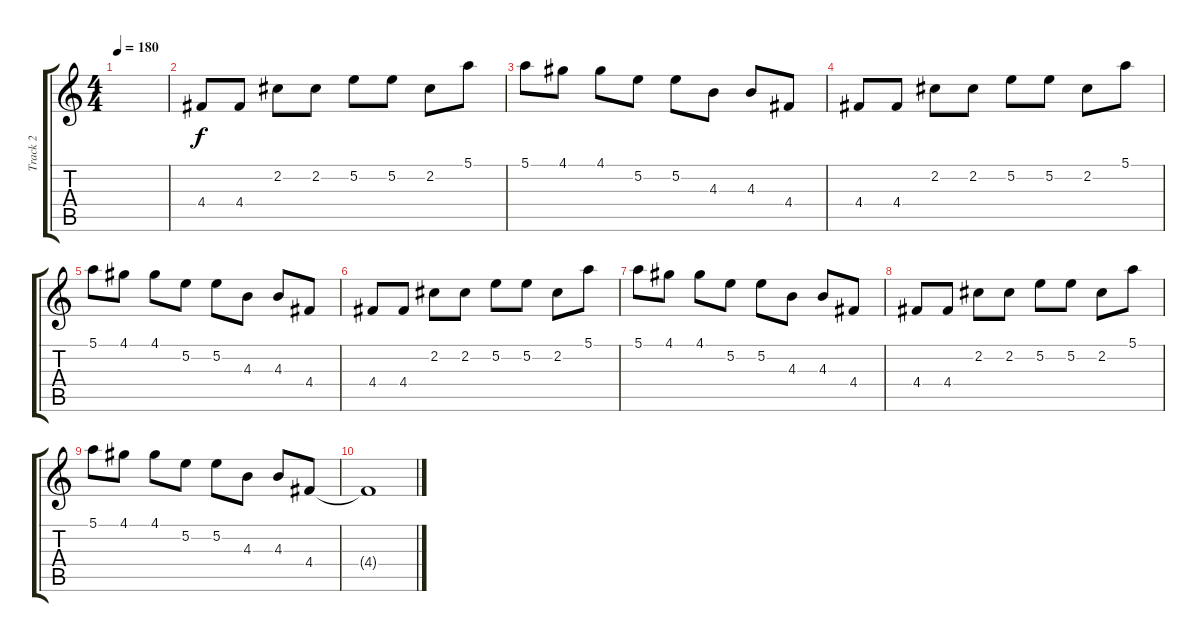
\track ("Track 2" "Track 2") {instrument distortionguitar}
\staff {score tabs}
\tuning (E4 B3 G3 D3 A2 E2) {hide}
\ts (4 4)
\tempo 180
\clef g2
\ks c
|
4.4.8 4.4.8 2.2.8 2.2.8 5.2.8 5.2.8 2.2.8 5.1.8 |
5.1.8 4.1.8 4.1.8 5.2.8 5.2.8 4.3.8 4.3.8 4.4.8 |
4.4.8 4.4.8 2.2.8 2.2.8 5.2.8 5.2.8 2.2.8 5.1.8 |
5.1.8 4.1.8 4.1.8 5.2.8 5.2.8 4.3.8 4.3.8 4.4.8 |
4.4.8 4.4.8 2.2.8 2.2.8 5.2.8 5.2.8 2.2.8 5.1.8 |
5.1.8 4.1.8 4.1.8 5.2.8 5.2.8 4.3.8 4.3.8 4.4.8 |
4.4.8 4.4.8 2.2.8 2.2.8 5.2.8 5.2.8 2.2.8 5.1.8 |
5.1.8 4.1.8 4.1.8 5.2.8 5.2.8 4.3.8 4.3.8 4.4.8 |
4.4{t}.1
